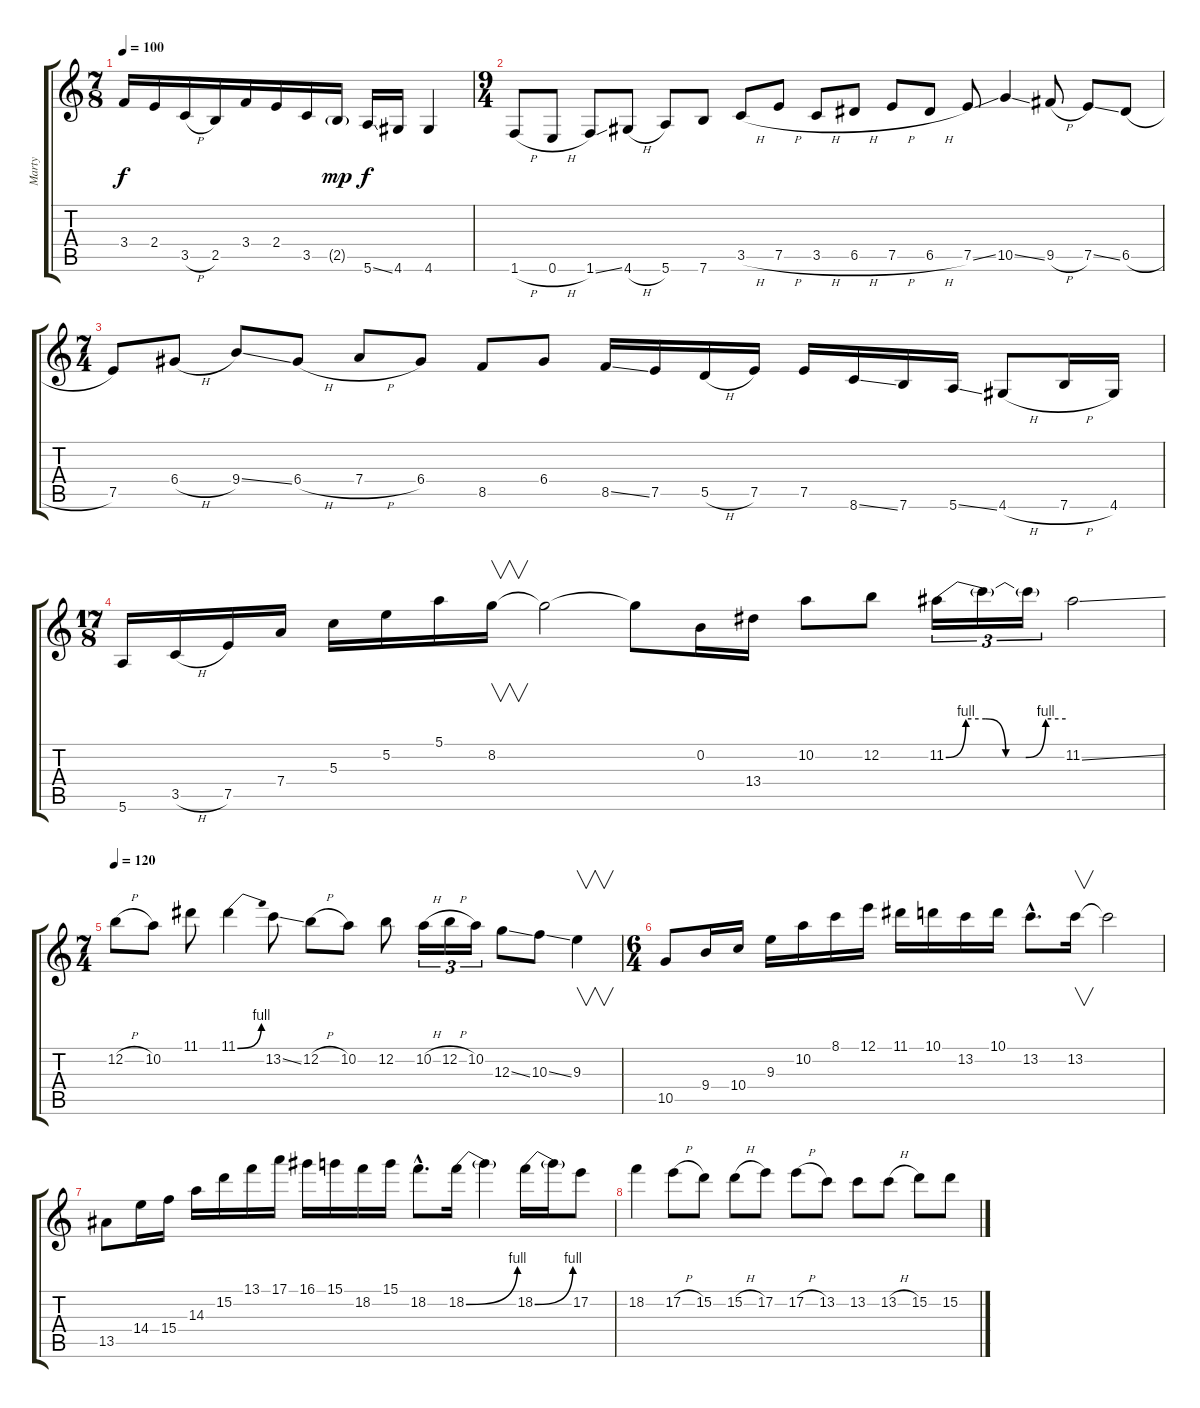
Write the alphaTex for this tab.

\track ("Marty" "Marty") {instrument distortionguitar}
\staff {score tabs}
\tuning (E4 B3 G3 D3 A2 E2) {hide}
\ts (7 8)
\tempo 100
\clef g2
\ks c
3.4.16{dy f} 2.4.16 3.5{h}.16 2.5.16 3.4.16 2.4.16 3.5.16 2.5{g}.16{dy mp} 5.6{ss}.16{dy f} 4.6.16 4.6.4 |
\ts (9 4)
1.6{h}.8 0.6{h}.8 1.6{ss}.8 4.6{h}.8 5.6.8 7.6.8 3.5{h}.8 7.5{h}.8 3.5{h}.8 6.5{h}.8 7.5{h}.8 6.5{h}.8 7.5{ss}.8 10.5{ss}.4 9.5{h}.8 7.5{ss}.8 6.5{h}.8 |
\ts (7 4)
7.5.8 6.4{h}.8 9.4{ss}.8 6.4{h}.8 7.4{h}.8 6.4.8 8.5.8 6.4.8 8.5{ss}.16 7.5.16 5.5{h}.16 7.5.16 7.5.16 8.6{ss}.16 7.6.16 5.6{ss}.16 4.6{h}.8 7.6{h}.16 4.6.16 |
\ts (17 8)
5.6.16 3.5{h}.16 7.5.16 7.4.16 5.3.16 5.2.16 5.1.16 8.2.16{v} 8.2{t}.2 8.2{t}.8 0.2.16 13.4.16 10.2.8 12.2.8 11.2{be (custom 0 0 10 4 20 4 30 0 40 0 50 4 60 4)}.16{tu (3 2)} 11.2{t}.16{tu (3 2)} 11.2{t}.16{tu (3 2)} 11.2{ss}.2 |
\ts (7 4)
\tempo 120
12.2{h}.8 10.2.8 11.1.8 11.1{be (bend 0 0 60 4)}.4 13.2{ss}.8 12.2{h}.8 10.2.8 12.2.8 10.2{h}.16{tu (3 2)} 12.2{h}.16{tu (3 2)} 10.2.16{tu (3 2)} 12.3{ss}.8 10.3{ss}.8 9.3.4{v} |
\ts (6 4)
10.5.8 9.4.16 10.4.16 9.3.16 10.2.16 8.1.16 12.1.16 11.1.16 10.1.16 13.2.16 10.1.16 13.2{hac}.8{d} 13.2.16{v} 13.2{t}.2 |
13.5.8 14.4.16 15.4.16 14.3.16 15.2.16 13.1.16 17.1.16 16.1.16 15.1.16 18.2.16 15.1.16 18.2{hac}.8{d} 18.2{be (bend 0 0 60 4)}.16 18.2{t}.4 18.2{be (bend 0 0 60 4)}.16 18.2{t}.16 17.2.8 |
18.2.4 17.2{h}.8 15.2.8 15.2{h}.8 17.2.8 17.2{h}.8 13.2.8 13.2.8 13.2{h}.8 15.2.8 15.2.8
